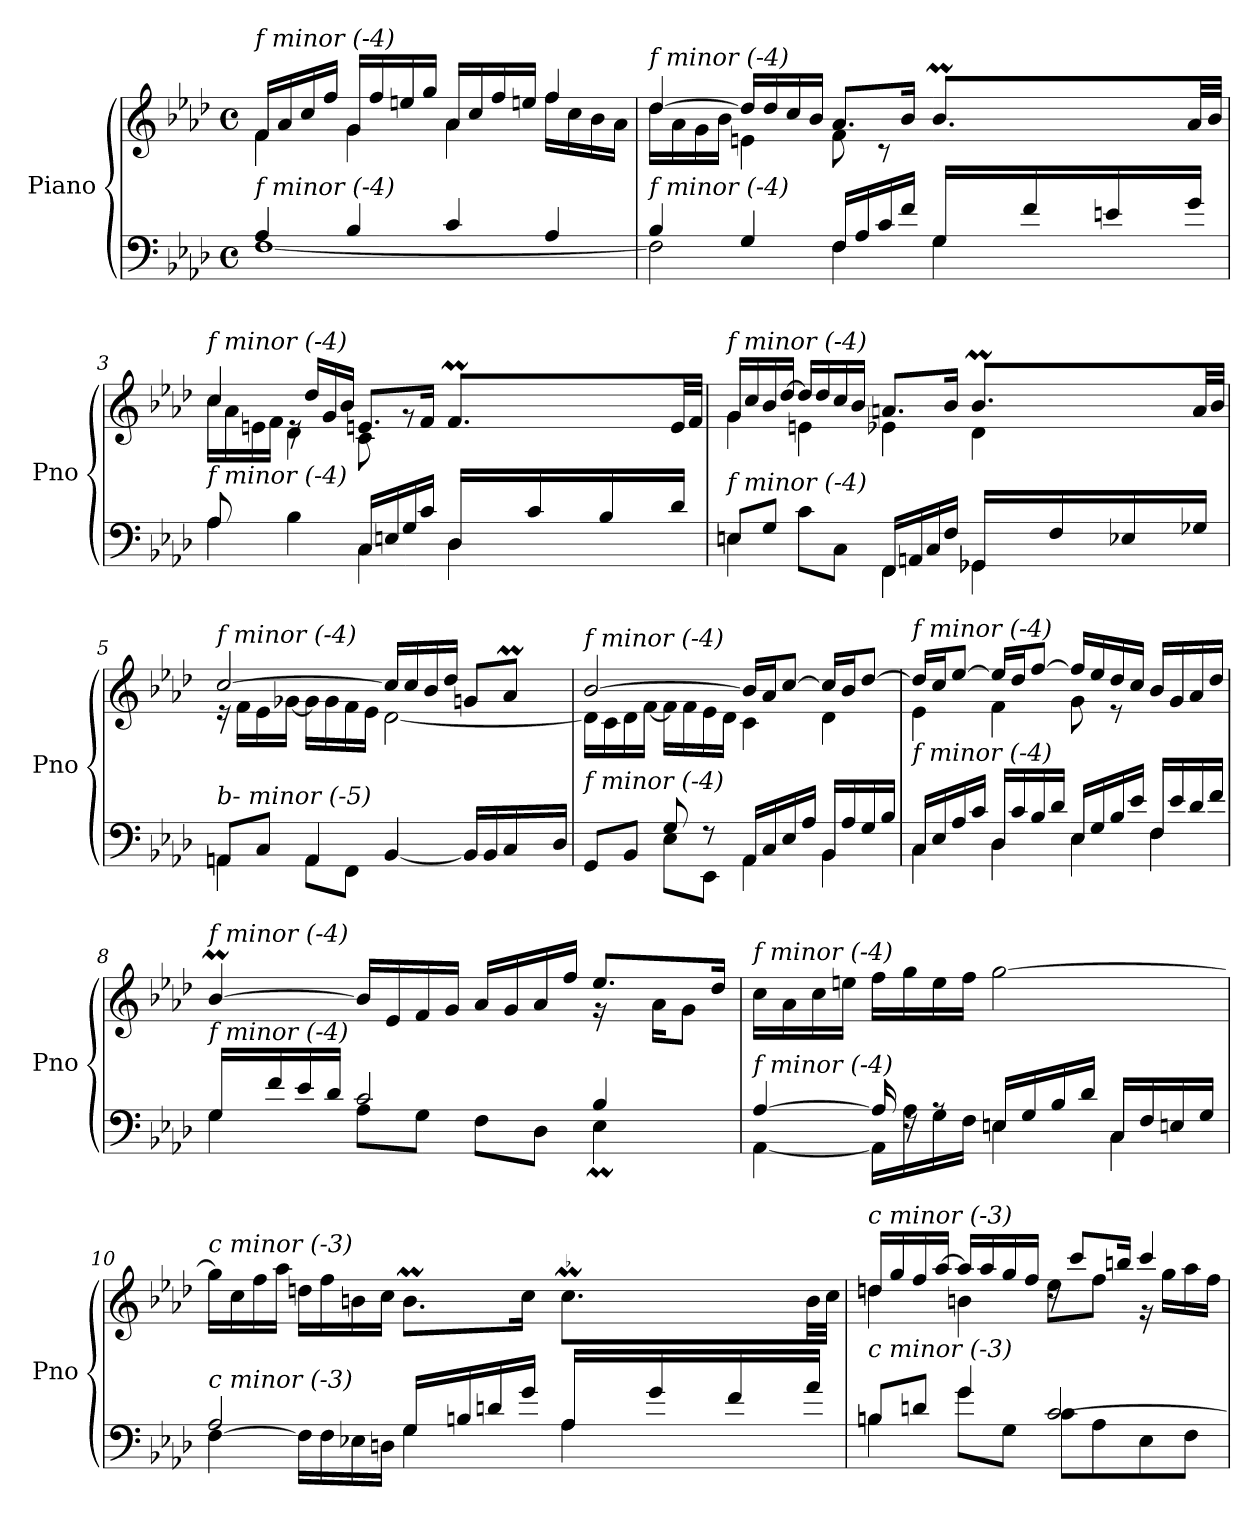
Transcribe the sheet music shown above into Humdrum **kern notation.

**kern	**kern
*part1	*part1
*staff2	*staff1
*I"Piano	*
*I'Pno	*
*clefF4	*clefG2
*k[b-e-a-d-]	*k[b-e-a-d-]
*M4/4	*M4/4
*met(c)	*met(c)
=1	=1
*^	*^
!	!	!LO:TX:i:t=f minor (-4)	!
!LO:TX:i:t=f minor (-4)	!	!	!
4A-/	[1F	16f/LL	4f\
.	.	16a-/	.
.	.	16cc/	.
.	.	16ff/JJ	.
4B-/	.	16g/LL	4g\
.	.	16ff/	.
.	.	16een/	.
.	.	16gg/JJ	.
4c/	.	16a-/LL	4a-\
.	.	16cc/	.
.	.	16ff/	.
.	.	16een/JJ	.
4A-/	.	4ff/	16ff\LL
.	.	.	16cc\
.	.	.	16b-\
.	.	.	16a-\JJ
=2	=2	=2	=2
*	*^	*	*
!	!	!	!LO:TX:i:t=f minor (-4)	!
!LO:TX:i:t=f minor (-4)	!	!	!	!
2...ryy	4B-/	2F\]	[4dd-/	16dd-\LL
.	.	.	.	16a-\
.	.	.	.	16g\
.	.	.	.	16b-\JJ
.	4G/	.	16dd-/LL]	4en\
.	.	.	16dd-/	.
.	.	.	16cc/	.
.	.	.	16b-/JJ	.
.	16F/LL	4F\	8.a-/L	8f\
.	16A-/	.	.	.
.	16c/	.	.	8r
.	16f/JJ	.	16b-/Jk	.
.	16G/LL	4G\	8.b-M/L	64ccyy
.	.	.	.	64b-yy
.	.	.	.	64ccyy
.	.	.	.	64b-yy
.	16f/	.	.	64ccyy
.	.	.	.	64b-yy
.	.	.	.	64ccyy
.	.	.	.	64b-yy
.	16en/	.	.	64ccyy
.	.	.	.	64b-yy
.	.	.	.	64ccyy
.	.	.	.	64b-yy
16ryy	16g/JJ	.	32a-/LL	16ryy
.	.	.	32b-/JJJ	.
!!LO:LB:g=z
=3	=3	=3	=3	=3
*	*	*	*	*^
!	!	!	!LO:TX:i:t=f minor (-4)	!	!
!LO:TX:i:t=f minor (-4)	!	!	!	!	!
2...ryy	4A-\	8A-/	4cc/	16cc\LL	8ryy
.	.	.	.	16a-\	.
.	.	4.ryy	.	16en\	4.ryy
.	.	.	.	16f\JJ	.
.	4B-\	.	16re	4d-\	.
.	.	.	16dd-/LL	.	.
.	.	.	16g/	.	.
.	.	.	16b-/JJ	.	.
.	16C/LL	4C\	8.en/L	8c\	2ryy
.	16En/	.	.	.	.
.	16G/	.	.	8rg	.
.	16c/JJ	.	16f/Jk	.	.
.	16D-/LL	4D-\	8.fM/L	64gyy	.
.	.	.	.	64fyy	.
.	.	.	.	64gyy	.
.	.	.	.	64fyy	.
.	16c/	.	.	64gyy	.
.	.	.	.	64fyy	.
.	.	.	.	64gyy	.
.	.	.	.	64fyy	.
.	16B-/	.	.	64gyy	.
.	.	.	.	64fyy	.
.	.	.	.	64gyy	.
.	.	.	.	64fyy	.
16ryy	16d-/JJ	.	32e/LL	16ryy	.
.	.	.	32f/JJJ	.	.
!!LO:LB:g=z
=4	=4	=4	=4	=4	=4
*	*	*	*	*	*^
!	!	!	!LO:TX:i:t=f minor (-4)	!	!	!
!LO:TX:i:t=f minor (-4)	!	!	!	!	!	!
2.ryy	8En/L	4En\	16g/LL	4g\	2.ryy	4ryy
.	.	.	16cc/	.	.	.
.	8G/J	.	16b-/	.	.	.
.	.	.	[16dd-/JJ	.	.	.
.	8c\L	4ryy	16dd-/LL]	4en\	.	4ryy
.	.	.	16dd-/	.	.	.
.	8C\J	.	16cc/	.	.	.
.	.	.	16b-/JJ	.	.	.
.	16FF/LL	4FF\	8.an/L	4e-X\	.	2ryy
.	16AAn/	.	.	.	.	.
.	16C/	.	.	.	.	.
.	16F/JJ	.	16b-/Jk	.	.	.
8.ryy	16GG-X/LL	4GG-X\	8.b-M/L	4d-\	64ccyy	.
.	.	.	.	.	64b-yy	.
.	.	.	.	.	64ccyy	.
.	.	.	.	.	64b-yy	.
.	16F/	.	.	.	64ccyy	.
.	.	.	.	.	64b-yy	.
.	.	.	.	.	64ccyy	.
.	.	.	.	.	64b-yy	.
.	16E-X/	.	.	.	64ccyy	.
.	.	.	.	.	64b-yy	.
.	.	.	.	.	64ccyy	.
.	.	.	.	.	64b-yy	.
16ryy	16G-X/JJ	.	32a/LL	.	16ryy	.
.	.	.	32b-/JJJ	.	.	.
!!LO:LB:g=z	!!	!!	!!
=5	=5	=5	=5	=5	=5	=5
!	!	!	!LO:TX:i:t=f minor (-4)	!	!	!
!LO:TX:i:t=b- minor (-5)	!	!	!	!	!	!
2ryy	8AAn/L	4AAn\	[2cc/	16r	2ryy	2ryy
.	.	.	.	16f\LL	.	.
.	8C/J	.	.	16e-\	.	.
.	.	.	.	[16g-X\JJ	.	.
.	4AA/	8AA\L	.	16g-\LL]	.	.
.	.	.	.	16g-\	.	.
.	.	8FF\J	.	16f\	.	.
.	.	.	.	16e-\JJ	.	.
4ryy	[4BB-/	2ryy	16cc/LL]	[2d-\	4ryy	2ryy
.	.	.	16cc/	.	.	.
.	.	.	16b-/	.	.	.
.	.	.	16dd-/JJ	.	.	.
8ryy	16BB-/LL]	.	8gn/L	.	8ryy	.
.	16BB-/	.	.	.	.	.
64ryy	16C/	.	8a-M/J	.	64ryy	.
16..ryy	.	.	.	.	64b-yy	.
.	.	.	.	.	16.a-yy	.
.	16D-/JJ	.	.	.	.	.
*	*v	*v	*	*	*	*
*	*	*	*	*v	*v
=6	=6	=6	=6	=6
!	!	!LO:TX:i:t=f minor (-4)	!	!
!LO:TX:i:t=f minor (-4)	!	!	!	!
8GG/L	4ryy	[2b-/	16d-\LL]	4ryy
.	.	.	16c\	.
8BB-/J	.	.	16d-\	.
.	.	.	[16f\JJ	.
8G/	8E-\L	.	16f\LL]	2.ryy
.	.	.	16f\	.
8r	8EE-\J	.	16e-\	.
.	.	.	16d-\JJ	.
16AA-/LL	4AA-\	16b-/LL]	4c\	.
16C/	.	16a-/J	.	.
16E-/	.	[8cc/J	.	.
16A-/JJ	.	.	.	.
16BB-/LL	4BB-\	16cc/LL]	4d-\	.
16A-/	.	16b-/J	.	.
16G/	.	[8dd-/J	.	.
16B-/JJ	.	.	.	.
*	*	*	*v	*v
!!LO:LB:g=z
=7	=7	=7	=7
*	*^	*	*
!	!	!	!LO:TX:i:t=f minor (-4)	!
!LO:TX:i:t=f minor (-4)	!	!	!	!
2.ryy	16C/LL	4C\	16dd-/LL]	4e-\
.	16E-/	.	16cc/J	.
.	16A-/	.	[8ee-/J	.
.	16c/JJ	.	.	.
.	16D-/LL	4D-\	16ee-/LL]	4f\
.	16c/	.	16dd-/J	.
.	16B-/	.	[8ff/J	.
.	16d-/JJ	.	.	.
.	16E-/LL	4E-\	16ff/LL]	8g\
.	16G/	.	16ee-/	.
.	16B-/	.	16dd-/	8r
.	16e-/JJ	.	16cc/JJ	.
4ryy	16F/LL	4F\	16b-/LL	4ryy
.	16e-/	.	16g/	.
.	16d-/	.	16a-/	.
.	16f/JJ	.	16dd-/JJ	.
!!LO:PB:g=z
=8	=8	=8	=8	=8
*	*	*^	*	*^
!	!	!	!	!LO:TX:i:t=f minor (-4)	!	!
!LO:TX:i:t=f minor (-4)	!	!	!	!	!	!
64ryy	16G/LL	4G\	2ryy	[4b-M/	64ryy	2ryy
8...ryy	.	.	.	.	64ccyy	.
.	.	.	.	.	8..b-yy	.
.	16f/	.	.	.	.	.
.	16e-/	.	.	.	.	.
.	16d-/JJ	.	.	.	.	.
2ryy	2c/	8A-\L	.	16b-/LL]	2ryy	.
.	.	.	.	16e-/	.	.
.	.	8G\J	.	16f/	.	.
.	.	.	.	16g/JJ	.	.
.	.	8F\L	4ryy	16a-/LL	.	4ryy
.	.	.	.	16g/	.	.
.	.	8D-\J	.	16a-/	.	.
.	.	.	.	16ff/JJ	.	.
4ryy	4B-M/	4E-\	64ryy	8.ee-/L	16r	64ryy
.	.	.	64cyy	.	.	8...ryy
.	.	.	8..B-yy	.	.	.
.	.	.	.	.	16a-\KL	.
.	.	.	.	.	8g\J	.
.	.	.	.	16dd-/Jk	.	.
*	*v	*v	*v	*	*	*
*	*	*v	*v	*v
=9	=9	=9
!	!	!LO:TX:i:t=f minor (-4)
!LO:TX:i:t=f minor (-4)	!	!
[4A-/	[4AA-\	16cc\LL
.	.	16a-\
.	.	16cc\
.	.	16een\JJ
16A-/]	16AA-\LL]	16ff\LL
16rF	16A-\	16gg\
8rA	16G\	16ee\
.	16F\JJ	16ff\JJ
16En/LL	4En\	[2gg\
16G/	.	.
16B-/	.	.
16d-/JJ	.	.
16C/LL	4C\	.
16F/	.	.
16En/	.	.
16G/JJ	.	.
!!LO:LB:g=z
=10	=10	=10
*	*^	*^
!	!	!	!LO:TX:i:t=c minor (-3)	!
!LO:TX:i:t=c minor (-3)	!	!	!	!
2ryy	2A-/	[4F\	16gg\LL]	2ryy
.	.	.	16cc\	.
.	.	.	16ff\	.
.	.	.	16aa-\JJ	.
.	.	16F\LL]	16ddn\LL	.
.	.	16F\	16ff\	.
.	.	16E-X\	16bn\	.
.	.	16Dn\JJ	16cc\JJ	.
64ryy	16G/LL	4G\	8.bm\L	64ryy
8ryy	.	.	.	64ccyy
.	.	.	.	8byy
.	16Bn/	.	.	.
.	16dn/	.	.	.
64ryy	.	.	.	.
16.ryy	.	.	.	16.ryy
.	16g/JJ	.	16cc\Jk	.
8.ryy	16A-/LL	4A-\	8.ccm\L	64ddyy
.	.	.	.	64ccyy
.	.	.	.	64ddyy
.	.	.	.	64ccyy
.	16g/	.	.	64ddyy
.	.	.	.	64ccyy
.	.	.	.	64ddyy
.	.	.	.	64ccyy
.	16f/	.	.	64ddyy
.	.	.	.	64ccyy
.	.	.	.	64ddyy
.	.	.	.	64ccyy
16ryy	16a-/JJ	.	32b\LL	16ryy
.	.	.	32cc\JJJ	.
*	*v	*v	*	*
=11	=11	=11	=11
!	!	!LO:TX:i:t=c minor (-3)	!
!LO:TX:i:t=c minor (-3)	!	!	!
8Bn/L	4Bn\	16ddn/LL	4ddn\
.	.	16gg/	.
8dn/J	.	16ff/	.
.	.	[16aa-/JJ	.
4g/	8g\L	16aa-/LL]	4bn\
.	.	16aa-/	.
.	8G\J	16gg/	.
.	.	16ff/JJ	.
[2c/	8c\L	16rdd	8ee-\L
.	.	8ccc/L	.
.	8A-\	.	8ff\J
.	.	16bbn/Jk	.
.	8E-\	4ccc/	16r
.	.	.	16gg\LL
.	8F\J	.	16aa-\
.	.	.	16ff\JJ
*v	*v	*	*
*	*v	*v
=	=
*-	*-
